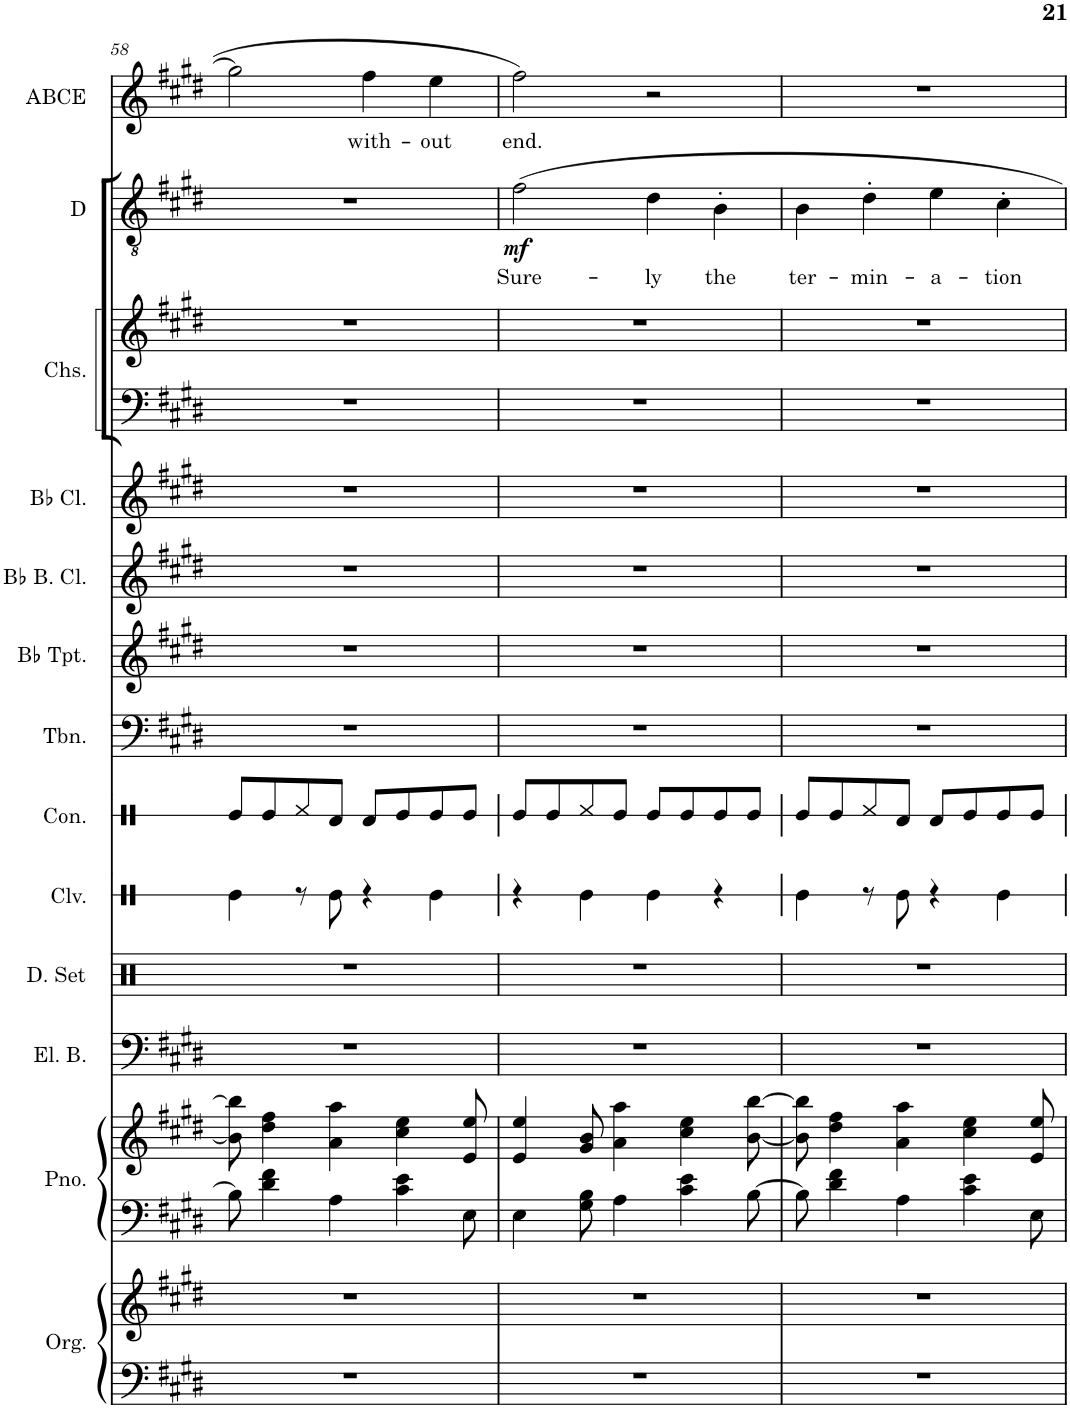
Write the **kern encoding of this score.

**kern	**kern	**kern	**kern	**kern	**kern	**kern	**kern	**kern	**kern	**kern	**kern	**kern	**kern	**kern	**text	**dynam	**kern	**text
*part13	*part13	*part12	*part12	*part11	*part10	*part9	*part8	*part7	*part6	*part5	*part4	*part3	*part3	*part2	*part2	*part2	*part1	*part1
*staff16	*staff15	*staff14	*staff13	*staff12	*staff11	*staff10	*staff9	*staff8	*staff7	*staff6	*staff5	*staff4	*staff3	*staff2	*staff2	*staff2	*staff1	*staff1
*I"Organ	*	*I"Piano	*	*I"Electric Bass	*I"Drumset	*I"Claves	*I"Congas	*I"Trombone	*I"Bb Trumpet	*I"Bb Bass Clarinet	*I"Bb Clarinet	*I"Chorus	*	*I"Dan	*	*	*I"Allie Belle Celle Ellie	*
*I'Org.	*	*I'Pno.	*	*I'El. B.	*I'D. Set	*I'Clv.	*I'Con.	*I'Tbn.	*I'Bb Tpt.	*I'Bb B. Cl.	*I'Bb Cl.	*I'Chs.	*	*I'D	*	*	*I'ABCE	*
!!LO:PB:g=z
*clefF4	*clefG2	*clefF4	*clefG2	*clefF4	*clefX	*clefX	*clefX	*clefF4	*clefG2	*clefG2	*clefG2	*clefF4	*clefG2	*clefGv2	*	*	*clefG2	*
*	*	*	*	*Trd7c12	*	*	*	*	*Trd1c2	*Trd7c12	*Trd1c2	*	*	*Trd8c14	*	*	*Trd1c2	*
*k[f#c#g#d#]	*k[f#c#g#d#]	*k[f#c#g#d#]	*k[f#c#g#d#]	*k[f#c#g#d#]	*k[]	*k[]	*k[]	*k[f#c#g#d#]	*k[f#c#g#d#]	*k[f#c#g#d#]	*k[f#c#g#d#]	*k[f#c#g#d#]	*k[f#c#g#d#]	*k[f#c#g#d#]	*	*	*k[f#c#g#d#]	*
*M4/4	*M4/4	*M4/4	*M4/4	*M4/4	*M4/4	*M4/4	*M4/4	*M4/4	*M4/4	*M4/4	*M4/4	*M4/4	*M4/4	*M4/4	*	*	*M4/4	*
=58	=58	=58	=58	=58	=58	=58	=58	=58	=58	=58	=58	=58	=58	=58	=58	=58	=58	=58
1r	1r	8B\]	8b\] 8bb\]	1r	1r	4Re\	8Re/L	1r	1r	1r	1r	1r	1r	1r	.	.	2gg#\]	.
.	.	4d#\ 4f#\	4dd#\ 4ff#\	.	.	.	8Re/	.	.	.	.	.	.	.	.	.	.	.
.	.	.	.	.	.	8r	8Rf/	.	.	.	.	.	.	.	.	.	.	.
.	.	4A\	4a\ 4aa\	.	.	8Re\	8Rd/J	.	.	.	.	.	.	.	.	.	.	.
!	!	!	!	!	!	!	!	!	!	!	!	!	!	!	!	!	!	!LO:LY:b
.	.	.	.	.	.	4r	8Rd/L	.	.	.	.	.	.	.	.	.	4ff#\	with-
.	.	4c#\ 4e\	4cc#\ 4ee\	.	.	.	8Re/	.	.	.	.	.	.	.	.	.	.	.
!	!	!	!	!	!	!	!	!	!	!	!	!	!	!	!	!	!	!LO:LY:b
.	.	.	.	.	.	4Re\	8Re/	.	.	.	.	.	.	.	.	.	4ee\	-out
.	.	8E\	8e/ 8ee/	.	.	.	8Re/J	.	.	.	.	.	.	.	.	.	.	.
=59	=59	=59	=59	=59	=59	=59	=59	=59	=59	=59	=59	=59	=59	=59	=59	=59	=59	=59
!	!	!	!	!	!	!	!	!	!	!	!	!	!	!	!LO:LY:b	!LO:DY:b	!	!LO:LY:b
1r	1r	4E\	4e/ 4ee/	1r	1r	4r	8Re/L	1r	1r	1r	1r	1r	1r	2f#\	Sure-	mf	2ff#\	end.
.	.	.	.	.	.	.	8Re/	.	.	.	.	.	.	.	.	.	.	.
.	.	8G#\ 8B\	8g#/ 8b/	.	.	4Re\	8Rf/	.	.	.	.	.	.	.	.	.	.	.
.	.	4A\	4a\ 4aa\	.	.	.	8Re/J	.	.	.	.	.	.	.	.	.	.	.
!	!	!	!	!	!	!	!	!	!	!	!	!	!	!	!LO:LY:b	!	!	!
.	.	.	.	.	.	4Re\	8Re/L	.	.	.	.	.	.	4d#\	-ly	.	2r	.
.	.	4c#\ 4e\	4cc#\ 4ee\	.	.	.	8Re/	.	.	.	.	.	.	.	.	.	.	.
!	!	!	!	!	!	!	!	!	!	!	!	!	!	!	!LO:LY:b	!	!	!
.	.	.	.	.	.	4r	8Re/	.	.	.	.	.	.	4B'\	the	.	.	.
.	.	[8B\	[8b\ [8bb\	.	.	.	8Re/J	.	.	.	.	.	.	.	.	.	.	.
=60	=60	=60	=60	=60	=60	=60	=60	=60	=60	=60	=60	=60	=60	=60	=60	=60	=60	=60
!	!	!	!	!	!	!	!	!	!	!	!	!	!	!	!LO:LY:b	!	!	!
1r	1r	8B\]	8b\] 8bb\]	1r	1r	4Re\	8Re/L	1r	1r	1r	1r	1r	1r	4B\	ter-	.	1r	.
.	.	4d#\ 4f#\	4dd#\ 4ff#\	.	.	.	8Re/	.	.	.	.	.	.	.	.	.	.	.
!	!	!	!	!	!	!	!	!	!	!	!	!	!	!	!LO:LY:b	!	!	!
.	.	.	.	.	.	8r	8Rf/	.	.	.	.	.	.	4d#'\	-min-	.	.	.
.	.	4A\	4a\ 4aa\	.	.	8Re\	8Rd/J	.	.	.	.	.	.	.	.	.	.	.
!	!	!	!	!	!	!	!	!	!	!	!	!	!	!	!LO:LY:b	!	!	!
.	.	.	.	.	.	4r	8Rd/L	.	.	.	.	.	.	4e\	-a-	.	.	.
.	.	4c#\ 4e\	4cc#\ 4ee\	.	.	.	8Re/	.	.	.	.	.	.	.	.	.	.	.
!	!	!	!	!	!	!	!	!	!	!	!	!	!	!	!LO:LY:b	!	!	!
.	.	.	.	.	.	4Re\	8Re/	.	.	.	.	.	.	4c#'\	-tion	.	.	.
.	.	8E\	8e/ 8ee/	.	.	.	8Re/J	.	.	.	.	.	.	.	.	.	.	.
=	=	=	=	=	=	=	=	=	=	=	=	=	=	=	=	=	=	=
*-	*-	*-	*-	*-	*-	*-	*-	*-	*-	*-	*-	*-	*-	*-	*-	*-	*-	*-
